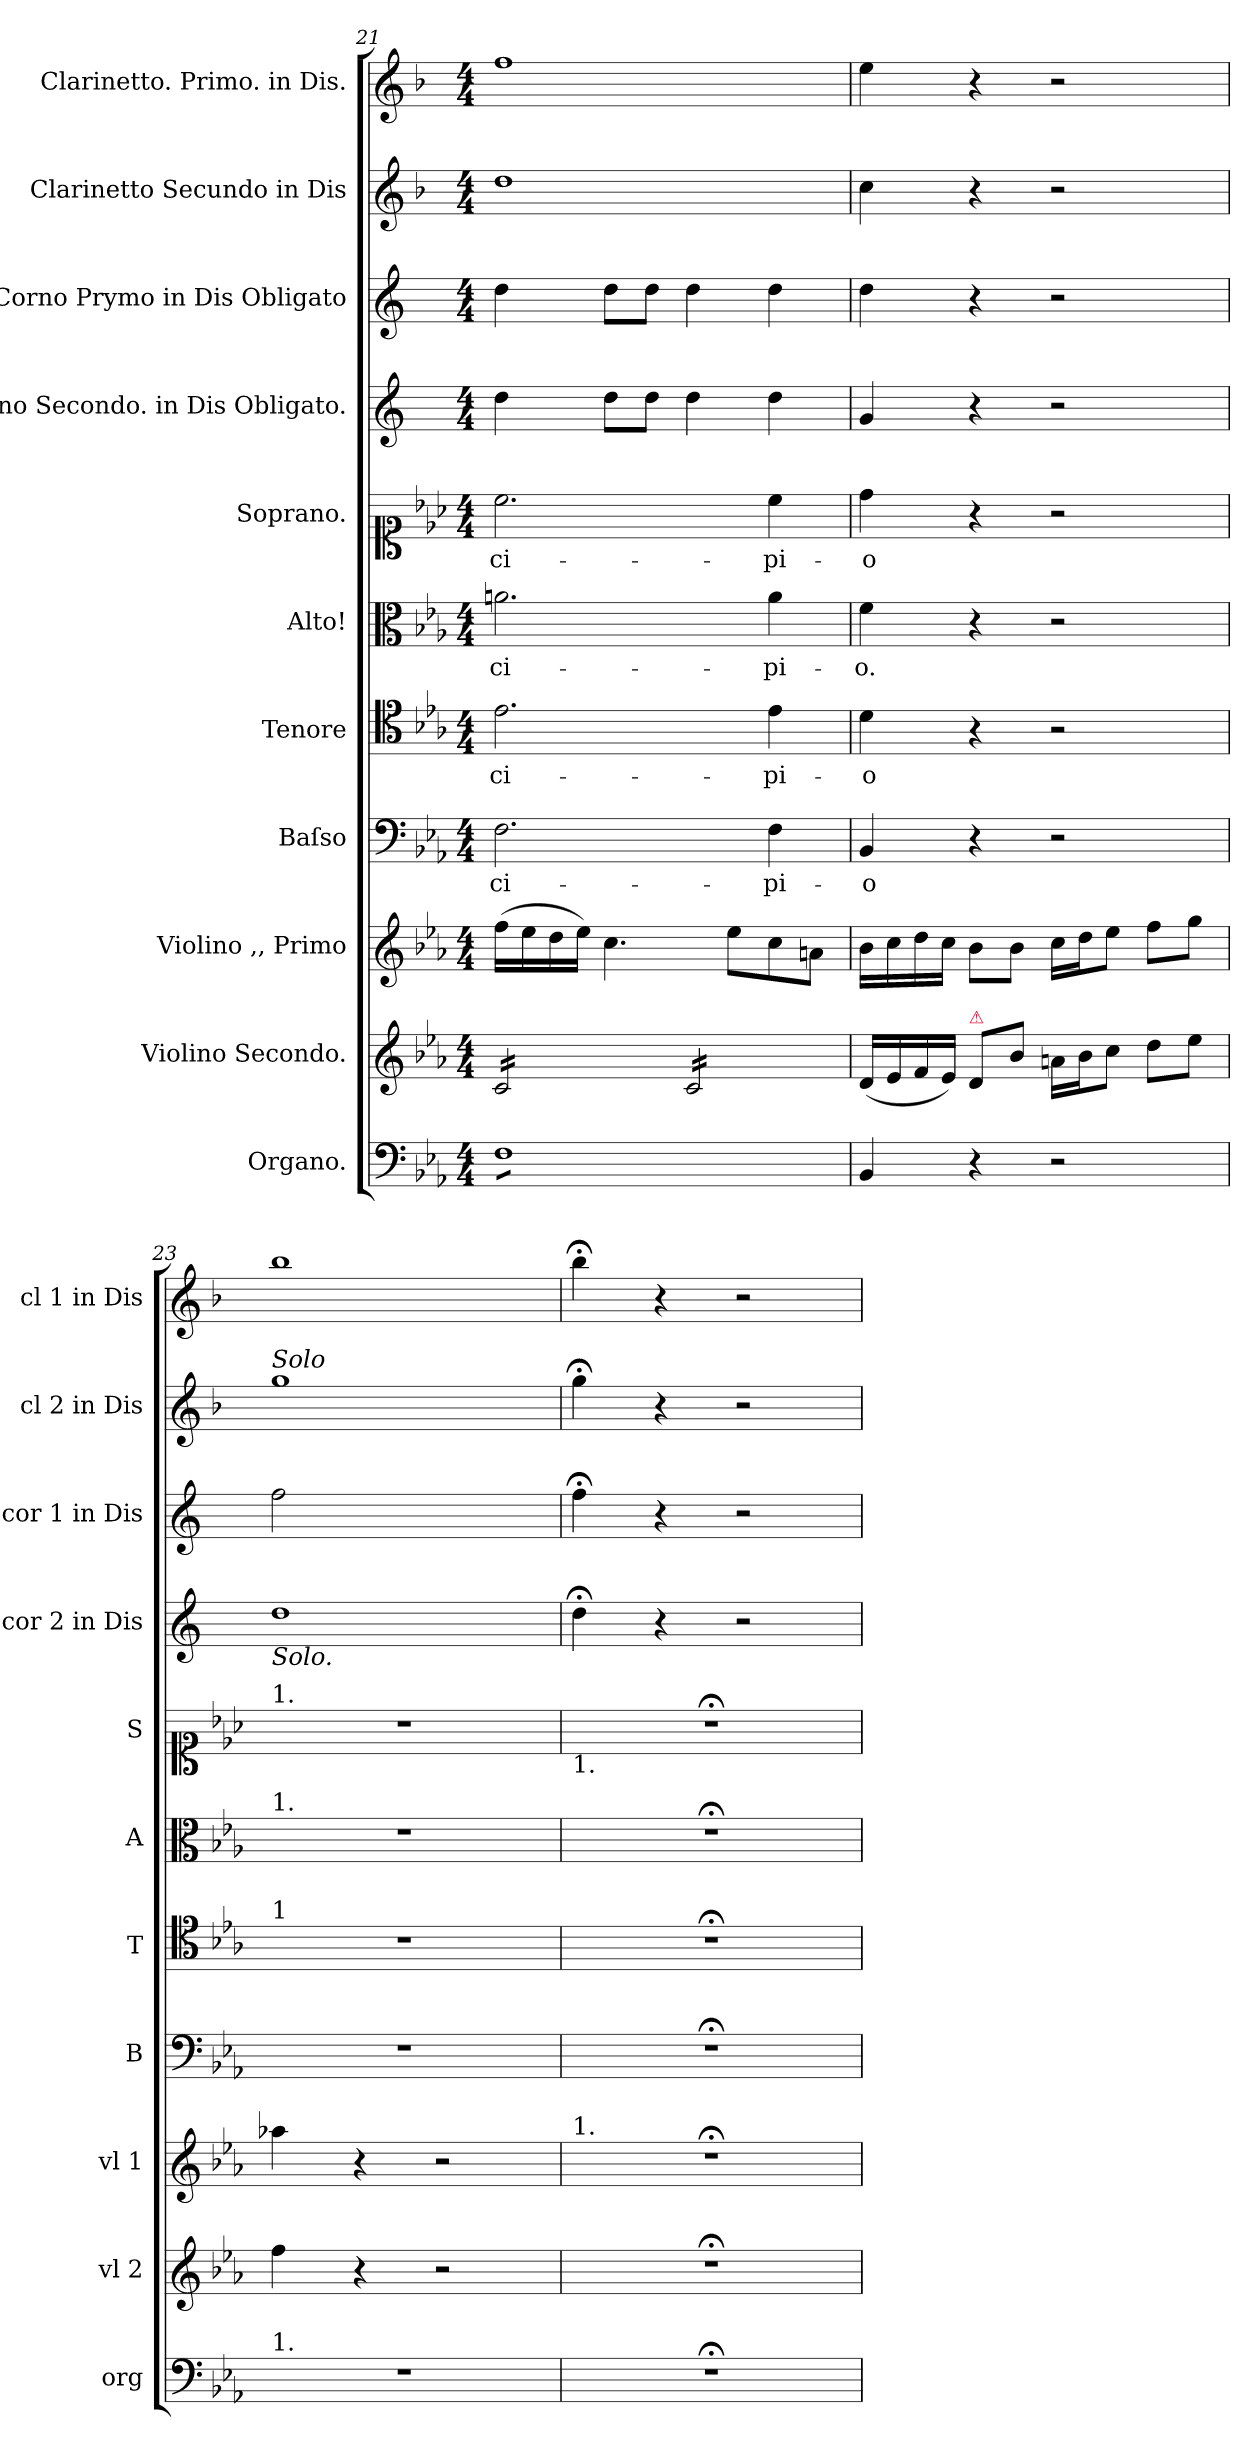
**kern	**kern	**kern	**kern	**text	**kern	**text	**kern	**text	**kern	**text	**kern	**kern	**kern	**kern
*part11	*part10	*part9	*part8	*part8	*part7	*part7	*part6	*part6	*part5	*part5	*part4	*part3	*part2	*part1
*staff11	*staff10	*staff9	*staff8	*staff8	*staff7	*staff7	*staff6	*staff6	*staff5	*staff5	*staff4	*staff3	*staff2	*staff1
*I"Organo.	*I"Violino Secondo.	*I"Violino ,, Primo	*I"Baſso	*	*I"Tenore	*	*I"Alto!	*	*I"Soprano.	*	*I"Corno Secondo. in Dis Obligato.	*I"Corno Prymo in Dis Obligato	*I"Clarinetto Secundo in Dis	*I"Clarinetto. Primo. in Dis.
*I'org	*I'vl 2	*I'vl 1	*I'B	*	*I'T	*	*I'A	*	*I'S	*	*I'cor 2 in Dis	*I'cor 1 in Dis	*I'cl 2 in Dis	*I'cl 1 in Dis
*clefF4	*clefG2	*clefG2	*clefF4	*	*clefC4	*	*clefC3	*	*clefC1	*	*clefG2	*clefG2	*clefG2	*clefG2
*	*	*	*	*	*	*	*	*	*	*	*ITrd5c9	*ITrd5c9	*ITrd1c2	*ITrd1c2
*k[b-e-a-]	*k[b-e-a-]	*k[b-e-a-]	*k[b-e-a-]	*	*k[b-e-a-]	*	*k[b-e-a-]	*	*k[b-e-a-]	*	*k[b-e-a-]	*k[b-e-a-]	*k[b-e-a-]	*k[b-e-a-]
*E-:	*E-:	*E-:	*E-:	*	*E-:	*	*E-:	*	*E-:	*	*E-:	*E-:	*E-:	*E-:
*M4/4	*M4/4	*M4/4	*M4/4	*	*M4/4	*	*M4/4	*	*M4/4	*	*M4/4	*M4/4	*M4/4	*M4/4
=21	=21	=21	=21	=21	=21	=21	=21	=21	=21	=21	=21	=21	=21	=21
!	!	!	!	!	!	!	!	!	!	!LO:LY:i	!	!	!	!
*tremolo	*	*	*	*	*	*	*	*	*	*	*	*	*	*
*	*tremolo	*	*	*	*	*	*	*	*	*	*	*	*	*
8FL	16c/LL	(16ff\LL	2.F\	-ci-	2.e-\	-ci-	2.an\	-ci-	2.cc\	-ci-	4f\	4f\	1cc	1ee-
.	16c/	16ee-\	.	.	.	.	.	.	.	.	.	.	.	.
8F	16c/	16dd\	.	.	.	.	.	.	.	.	.	.	.	.
.	16c/	16ee-\JJ)	.	.	.	.	.	.	.	.	.	.	.	.
8F	16c/	4.cc\	.	.	.	.	.	.	.	.	8f\L	8f\L	.	.
.	16c/	.	.	.	.	.	.	.	.	.	.	.	.	.
8F	16c/	.	.	.	.	.	.	.	.	.	8f\J	8f\J	.	.
.	16c/JJ	.	.	.	.	.	.	.	.	.	.	.	.	.
8F	16c/LL	.	.	.	.	.	.	.	.	.	4f\	4f\	.	.
.	16c/	.	.	.	.	.	.	.	.	.	.	.	.	.
8F	16c/	8ee-\L	.	.	.	.	.	.	.	.	.	.	.	.
.	16c/	.	.	.	.	.	.	.	.	.	.	.	.	.
!	!	!	!	!	!	!	!	!	!	!LO:LY:i	!	!	!	!
8F	16c/	8cc\	4F\	-pi-	4e-\	-pi-	4a\	-pi-	4cc\	-pi-	4f\	4f\	.	.
.	16c/	.	.	.	.	.	.	.	.	.	.	.	.	.
8FJ	16c/	8an\J	.	.	.	.	.	.	.	.	.	.	.	.
*Xtremolo	*	*	*	*	*	*	*	*	*	*	*	*	*	*
.	16c/JJ	.	.	.	.	.	.	.	.	.	.	.	.	.
*	*Xtremolo	*	*	*	*	*	*	*	*	*	*	*	*	*
=22	=22	=22	=22	=22	=22	=22	=22	=22	=22	=22	=22	=22	=22	=22
!	!	!	!	!	!	!	!	!	!	!LO:LY:i	!	!	!	!
4BB-/	(16d/LL	16b-\LL	4BB-/	-o	4d\	-o	4f\	-o.	4dd\	-o	4B-/	4f\	4b-\	4dd\
.	16e-/	16cc\	.	.	.	.	.	.	.	.	.	.	.	.
.	16f/	16dd\	.	.	.	.	.	.	.	.	.	.	.	.
.	16e-/JJ)	16cc\JJ	.	.	.	.	.	.	.	.	.	.	.	.
!	!LO:TX:a:color=crimson:t=⚠	!	!	!	!	!	!	!	!	!	!	!	!	!
4r	8d/L	8b-\L	4r	.	4r	.	4r	.	4r	.	4r	4r	4r	4r
.	8b-\J	8b-\J	.	.	.	.	.	.	.	.	.	.	.	.
2r	16an\LL	16cc\LL	2r	.	2r	.	2r	.	2r	.	2r	2r	2r	2r
.	16b-\J	16dd\J	.	.	.	.	.	.	.	.	.	.	.	.
.	8cc\J	8ee-\J	.	.	.	.	.	.	.	.	.	.	.	.
.	8dd\L	8ff\L	.	.	.	.	.	.	.	.	.	.	.	.
.	8ee-\J	8gg\J	.	.	.	.	.	.	.	.	.	.	.	.
=23	=23	=23	=23	=23	=23	=23	=23	=23	=23	=23	=23	=23	=23	=23
!	!	!	!	!	!	!	!	!	!	!	!	!	!LO:TX:a:i:t=Solo	!
!	!	!	!	!	!	!	!	!	!	!	!LO:TX:b:i:t=Solo.	!	!	!
!	!	!	!	!	!	!	!	!	!LO:TX:a:t=1.	!	!	!	!	!
!	!	!	!	!	!	!	!LO:TX:a:t=1.	!	!	!	!	!	!	!
!	!	!	!	!	!LO:TX:a:t=1	!	!	!	!	!	!	!	!	!
!LO:TX:a:t=1.	!	!	!	!	!	!	!	!	!	!	!	!	!	!
!	!	!	!	!	!	!	!	!	!	!	!	!LO:N:vis=2	!	!
1r	4ff\	4aa-X\	1r	.	1r	.	1r	.	1r	.	1f	1a-	1ff	1aa-
.	4r	4r	.	.	.	.	.	.	.	.	.	.	.	.
.	2r	2r	.	.	.	.	.	.	.	.	.	.	.	.
=24	=24	=24	=24	=24	=24	=24	=24	=24	=24	=24	=24	=24	=24	=24
!	!	!	!	!	!	!	!	!	!LO:TX:b:t=1.	!	!	!	!	!
!	!	!LO:TX:a:t=1.	!	!	!	!	!	!	!	!	!	!	!	!
1r;<	1r;<	1r;<	1r;<	.	1r;<	.	1r;<	.	1r;<	.	4f;<\	4a-;<\	4ff;<\	4aa-;<\
.	.	.	.	.	.	.	.	.	.	.	4r	4r	4r	4r
.	.	.	.	.	.	.	.	.	.	.	2r	2r	2r	2r
=	=	=	=	=	=	=	=	=	=	=	=	=	=	=
*-	*-	*-	*-	*-	*-	*-	*-	*-	*-	*-	*-	*-	*-	*-
